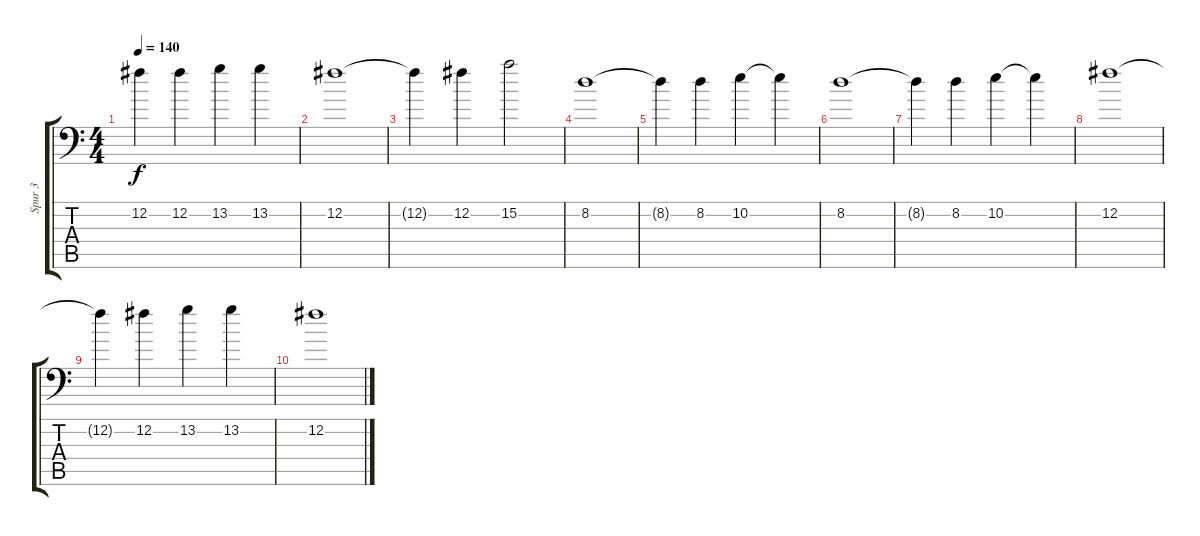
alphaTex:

\track ("Spur 3" "Spur 3") {instrument overdrivenguitar}
\staff {score tabs}
\tuning (B3 Gb3 D3 A2 E2 A1) {hide}
\ts (4 4)
\tempo 140
\clef f4
\ks c
12.2{t}.4{dy f} 12.2.4{volume 7} 13.2.4 13.2.4 |
12.2.1 |
12.2{t}.4 12.2.4 15.2.2 |
8.2.1 |
8.2{t}.4 8.2.4 10.2.4 10.2{t}.4 |
8.2.1{volume 0} |
8.2{t}.4 8.2.4 10.2.4 10.2{t}.4 |
12.2.1 |
12.2{t}.4 12.2.4 13.2.4 13.2.4 |
12.2.1
